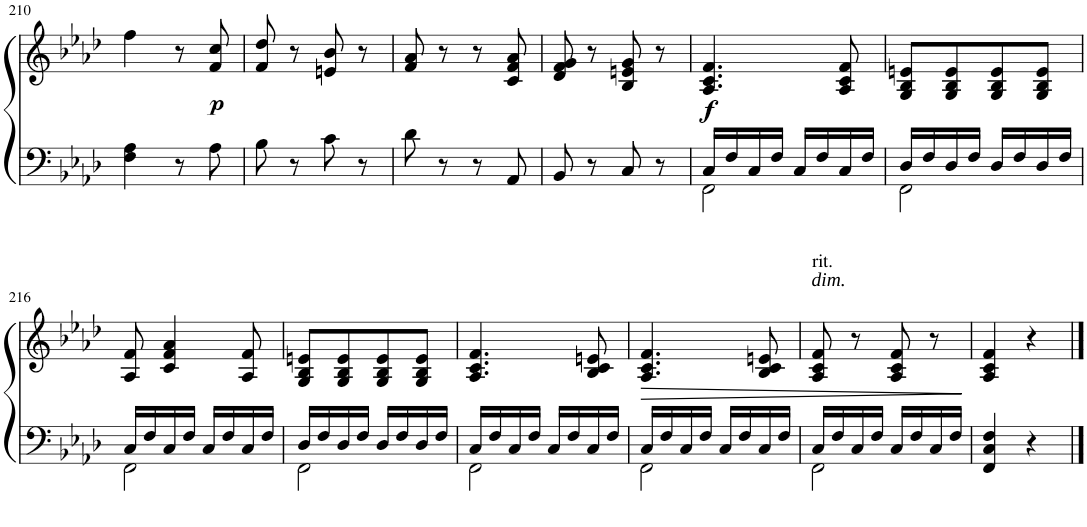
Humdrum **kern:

**kern	**kern	**dynam
*part1	*part1	*part1
*staff2	*staff1	*staff1/2
*I"Piano	*	*
*I'Pno.	*	*
!!LO:PB:g=z
*clefF4	*clefG2	*
*k[b-e-a-d-]	*k[b-e-a-d-]	*
*A-:	*A-:	*
*M2/4	*M2/4	*
=210	=210	=210
4F\ 4A-\	4ff\	.
8r	8r	.
!	!	!LO:DY:b
8A-\	8f/ 8cc/	p
=211	=211	=211
8B-\	8f/ 8dd-/	.
8r	8r	.
8c\	8en/ 8b-/	.
8r	8r	.
=212	=212	=212
8d-\	8f/ 8a-/	.
8r	8r	.
8r	8r	.
8AA-/	8c/ 8f/ 8a-/	.
=213	=213	=213
8BB-/	8d-/ 8f/ 8g/	.
8r	8r	.
8C/	8B-/ 8en/ 8g/	.
8r	8r	.
=214	=214	=214
*^	*	*
!	!	!	!LO:DY:b
16C/LL	2FF\	4.A-/ 4.c/ 4.f/	f
16F/	.	.	.
16C/	.	.	.
16F/JJ	.	.	.
16C/LL	.	.	.
16F/	.	.	.
16C/	.	8A-/ 8c/ 8f/	.
16F/JJ	.	.	.
=215	=215	=215	=215
16D-/LL	2FF\	8G/ 8B-/ 8en/L	.
16F/	.	.	.
16D-/	.	8G/ 8B-/ 8e/	.
16F/JJ	.	.	.
16D-/LL	.	8G/ 8B-/ 8e/	.
16F/	.	.	.
16D-/	.	8G/ 8B-/ 8e/J	.
16F/JJ	.	.	.
!!LO:LB:g=z
=216	=216	=216	=216
16C/LL	2FF\	8A-/ 8f/	.
16F/	.	.	.
16C/	.	4c/ 4f/ 4a-/	.
16F/JJ	.	.	.
16C/LL	.	.	.
16F/	.	.	.
16C/	.	8A-/ 8f/	.
16F/JJ	.	.	.
=217	=217	=217	=217
16D-/LL	2FF\	8G/ 8B-/ 8en/L	.
16F/	.	.	.
16D-/	.	8G/ 8B-/ 8e/	.
16F/JJ	.	.	.
16D-/LL	.	8G/ 8B-/ 8e/	.
16F/	.	.	.
16D-/	.	8G/ 8B-/ 8e/J	.
16F/JJ	.	.	.
=218	=218	=218	=218
16C/LL	2FF\	4.A-/ 4.c/ 4.f/	.
16F/	.	.	.
16C/	.	.	.
16F/JJ	.	.	.
16C/LL	.	.	.
16F/	.	.	.
16C/	.	8B-/ 8c/ 8en/	.
16F/JJ	.	.	.
=219	=219	=219	=219
!	!	!	!LO:HP:b
16C/LL	2FF\	4.A-/ 4.c/ 4.f/	>
16F/	.	.	.
16C/	.	.	.
16F/JJ	.	.	.
16C/LL	.	.	.
16F/	.	.	.
16C/	.	8B-/ 8c/ 8en/	.
16F/JJ	.	.	.
=220	=220	=220	=220
!	!	!LO:TX:a:i:t=dim.	!
!	!	!LO:TX:a:t=rit.	!
16C/LL	2FF\	8A-/ 8c/ 8f/	.
16F/	.	.	.
16C/	.	8r	.
16F/JJ	.	.	.
16C/LL	.	8A-/ 8c/ 8f/	.
16F/	.	.	.
16C/	.	8r	.
16F/JJ	.	.	.
*v	*v	*	*
.	.	]
=221	=221	=221
4FF/ 4C/ 4F/	4A-/ 4c/ 4f/	.
4r	4r	.
==	==	==
*-	*-	*-
